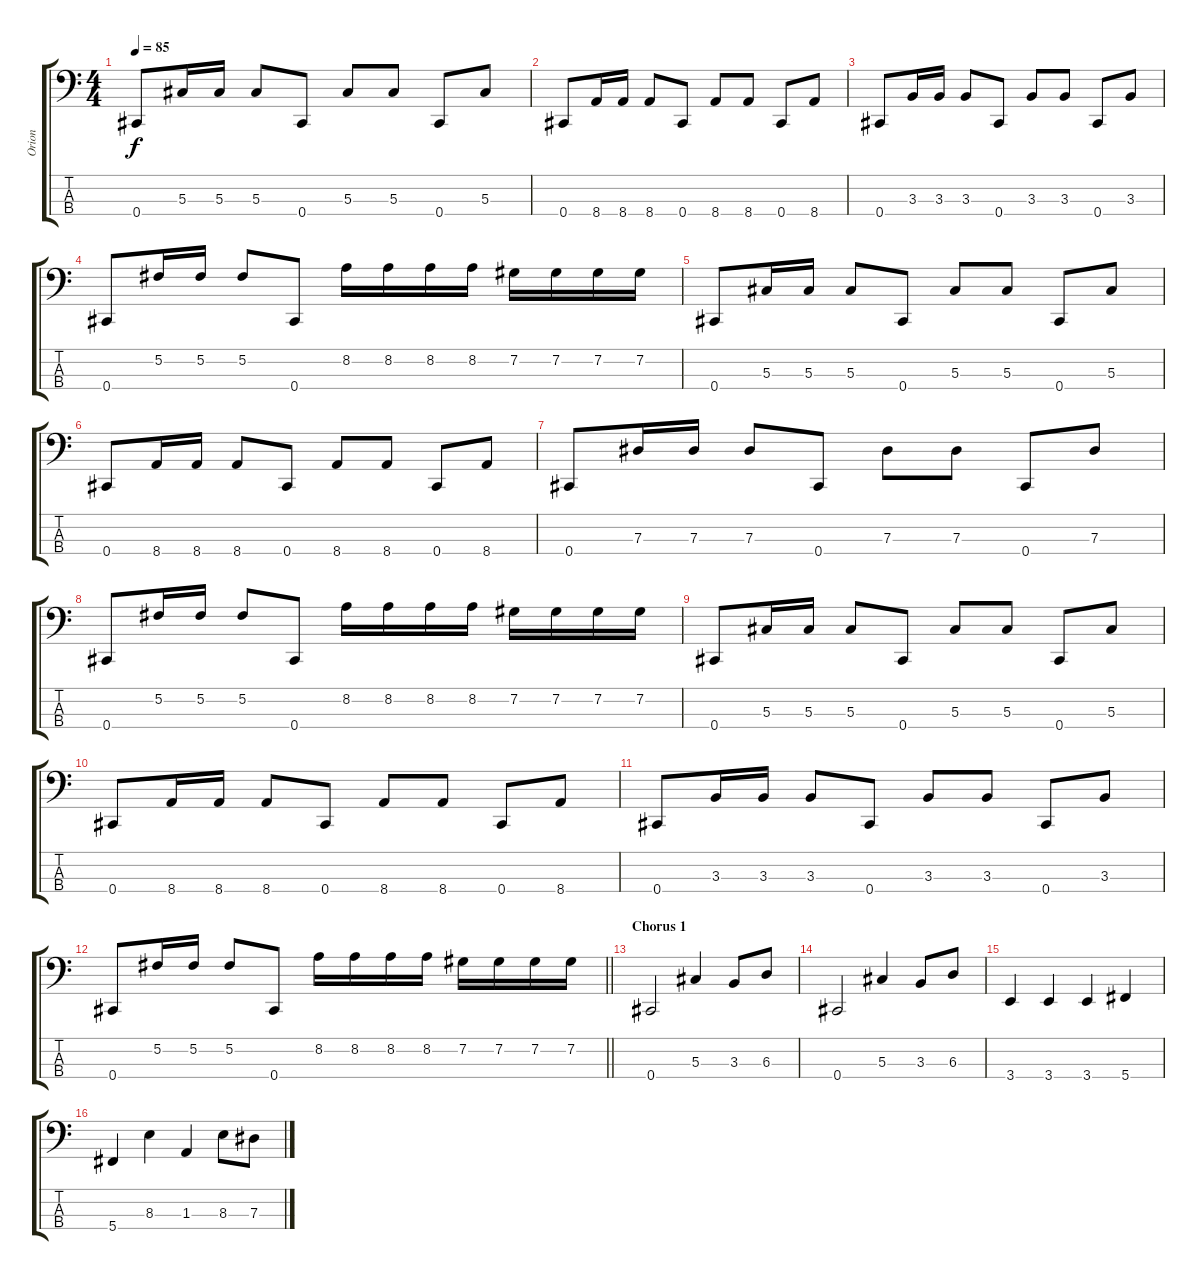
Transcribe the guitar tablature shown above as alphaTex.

\track ("Orion" "Orion") {instrument electricbasspick}
\staff {score tabs}
\tuning (Gb2 Db2 Ab1 Db1) {hide}
\ts (4 4)
\tempo 85
\clef f4
\ks c
0.4.8{dy f} 5.3.16 5.3.16 5.3.8 0.4.8 5.3.8 5.3.8 0.4.8 5.3.8 |
0.4.8 8.4.16 8.4.16 8.4.8 0.4.8 8.4.8 8.4.8 0.4.8 8.4.8 |
0.4.8 3.3.16 3.3.16 3.3.8 0.4.8 3.3.8 3.3.8 0.4.8 3.3.8 |
0.4.8 5.2.16 5.2.16 5.2.8 0.4.8 8.2.16 8.2.16 8.2.16 8.2.16 7.2.16 7.2.16 7.2.16 7.2.16 |
0.4.8 5.3.16 5.3.16 5.3.8 0.4.8 5.3.8 5.3.8 0.4.8 5.3.8 |
0.4.8 8.4.16 8.4.16 8.4.8 0.4.8 8.4.8 8.4.8 0.4.8 8.4.8 |
0.4.8 7.3.16 7.3.16 7.3.8 0.4.8 7.3.8 7.3.8 0.4.8 7.3.8 |
0.4.8 5.2.16 5.2.16 5.2.8 0.4.8 8.2.16 8.2.16 8.2.16 8.2.16 7.2.16 7.2.16 7.2.16 7.2.16 |
0.4.8 5.3.16 5.3.16 5.3.8 0.4.8 5.3.8 5.3.8 0.4.8 5.3.8 |
0.4.8 8.4.16 8.4.16 8.4.8 0.4.8 8.4.8 8.4.8 0.4.8 8.4.8 |
0.4.8 3.3.16 3.3.16 3.3.8 0.4.8 3.3.8 3.3.8 0.4.8 3.3.8 |
\barLineRight lightlight
0.4.8 5.2.16 5.2.16 5.2.8 0.4.8 8.2.16 8.2.16 8.2.16 8.2.16 7.2.16 7.2.16 7.2.16 7.2.16 |
\section ("" "Chorus 1")
0.4.2 5.3.4 3.3.8 6.3.8 |
0.4.2 5.3.4 3.3.8 6.3.8 |
3.4.4 3.4.4 3.4.4 5.4.4 |
5.4.4 8.3.4 1.3.4 8.3.8 7.3.8
